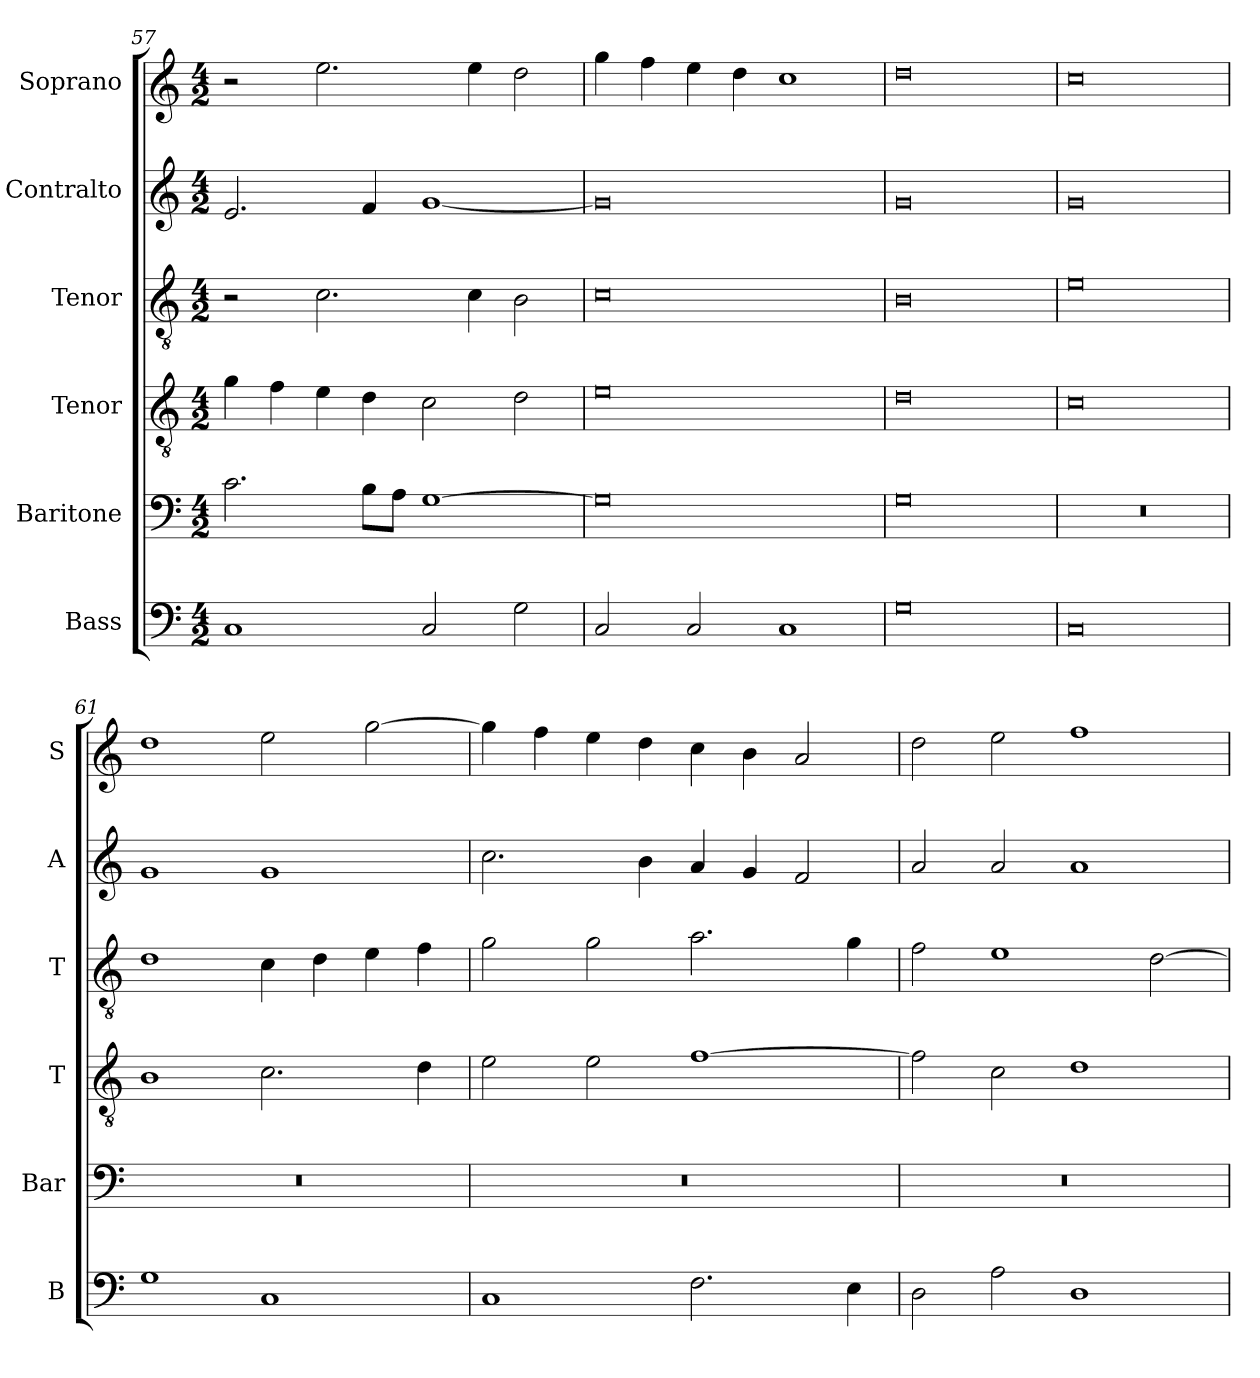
**kern	**kern	**kern	**kern	**kern	**kern
*part6	*part5	*part4	*part3	*part2	*part1
*staff6	*staff5	*staff4	*staff3	*staff2	*staff1
*I"Bass	*I"Baritone	*I"Tenor	*I"Tenor	*I"Contralto	*I"Soprano
*I'B	*I'Bar	*I'T	*I'T	*I'A	*I'S
*clefF4	*clefF4	*clefGv2	*clefGv2	*clefG2	*clefG2
*k[]	*k[]	*k[]	*k[]	*k[]	*k[]
*G:mix	*G:mix	*G:mix	*G:mix	*G:mix	*G:mix
*M4/2	*M4/2	*M4/2	*M4/2	*M4/2	*M4/2
=57	=57	=57	=57	=57	=57
1C	2.c	4g	2r	2.e	2r
.	.	4f	.	.	.
.	.	4e	2.c	.	2.ee
.	8B\L	4d	.	4f	.
.	8A\J	.	.	.	.
2C	[1G	2c	.	[1g	.
.	.	.	4c	.	4ee
2G	.	2d	2B	.	2dd
=58	=58	=58	=58	=58	=58
2C	0G]	0e	0c	0g]	4gg
.	.	.	.	.	4ff
2C	.	.	.	.	4ee
.	.	.	.	.	4dd
1C	.	.	.	.	1cc
=59	=59	=59	=59	=59	=59
0G	0G	0d	0B	0g	0dd
=60	=60	=60	=60	=60	=60
0C	0r	0c	0e	0g	0cc
=61	=61	=61	=61	=61	=61
1G	0r	1B	1d	1g	1dd
1C	.	2.c	4c	1g	2ee
.	.	.	4d	.	.
.	.	.	4e	.	[2gg
.	.	4d	4f	.	.
=62	=62	=62	=62	=62	=62
1C	0r	2e	2g	2.cc	4gg]
.	.	.	.	.	4ff
.	.	2e	2g	.	4ee
.	.	.	.	4b	4dd
2.F	.	[1f	2.a	4a	4cc
.	.	.	.	4g	4b
.	.	.	.	2f	2a
4E	.	.	4g	.	.
=63	=63	=63	=63	=63	=63
2D	0r	2f]	2f	2a	2dd
2A	.	2c	1e	2a	2ee
1D	.	1d	.	1a	1ff
.	.	.	[2d	.	.
=	=	=	=	=	=
*-	*-	*-	*-	*-	*-
